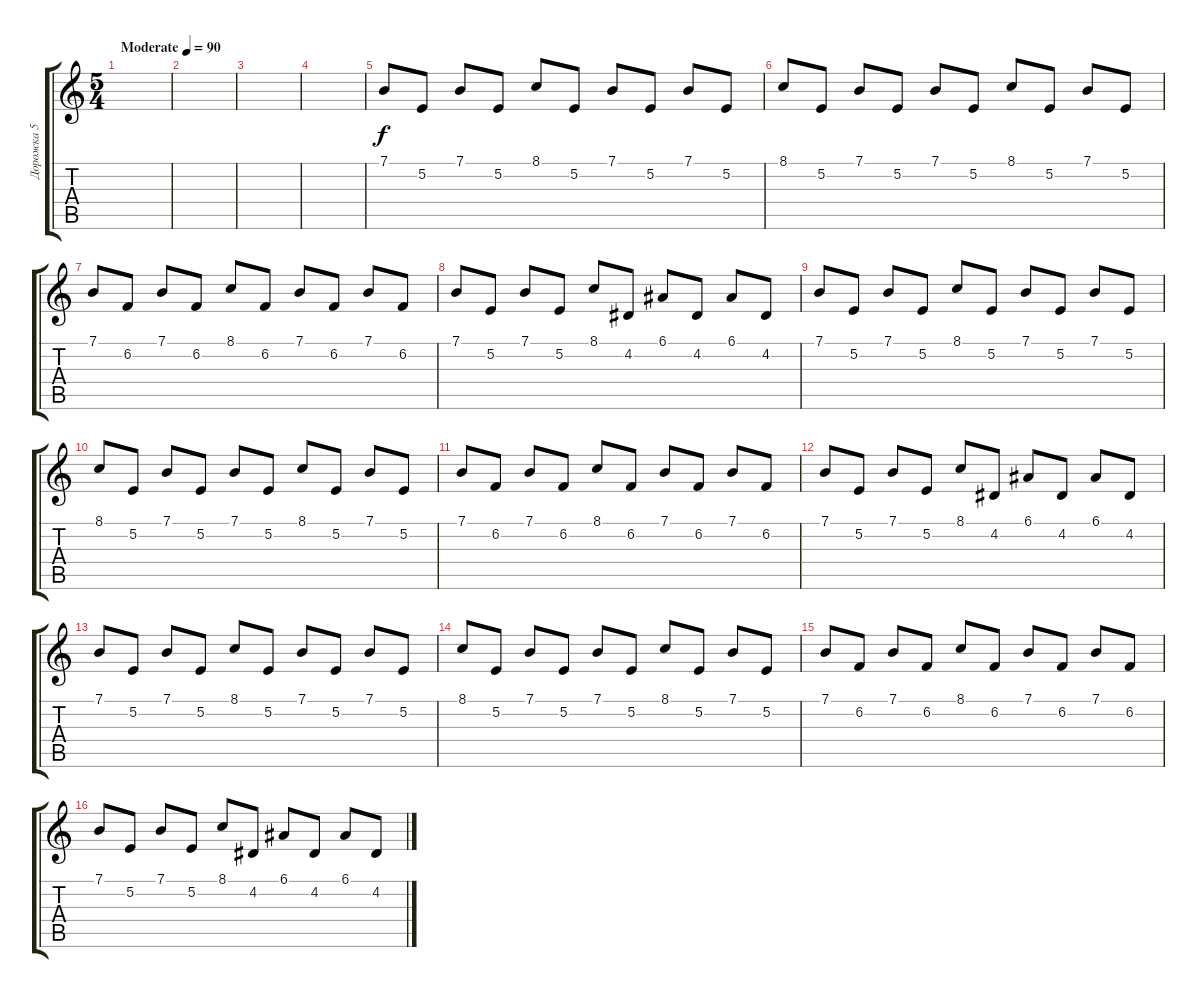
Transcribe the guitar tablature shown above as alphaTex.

\track ("Дорожка 5" "Дорожка 5") {instrument tremolostrings}
\staff {score tabs}
\tuning (E4 B3 G3 D3 A2 E2) {hide}
\ts (5 4)
\tempo (90 "Moderate")
\clef g2
\ks c
|
|
|
|
7.1.8 5.2.8 7.1.8 5.2.8 8.1.8 5.2.8 7.1.8 5.2.8 7.1.8 5.2.8 |
8.1.8 5.2.8 7.1.8 5.2.8 7.1.8 5.2.8 8.1.8 5.2.8 7.1.8 5.2.8 |
7.1.8 6.2.8 7.1.8 6.2.8 8.1.8 6.2.8 7.1.8 6.2.8 7.1.8 6.2.8 |
7.1.8 5.2.8 7.1.8 5.2.8 8.1.8 4.2.8 6.1.8 4.2.8 6.1.8 4.2.8 |
7.1.8 5.2.8 7.1.8 5.2.8 8.1.8 5.2.8 7.1.8 5.2.8 7.1.8 5.2.8 |
8.1.8 5.2.8 7.1.8 5.2.8 7.1.8 5.2.8 8.1.8 5.2.8 7.1.8 5.2.8 |
7.1.8 6.2.8 7.1.8 6.2.8 8.1.8 6.2.8 7.1.8 6.2.8 7.1.8 6.2.8 |
7.1.8 5.2.8 7.1.8 5.2.8 8.1.8 4.2.8 6.1.8 4.2.8 6.1.8 4.2.8 |
7.1.8 5.2.8 7.1.8 5.2.8 8.1.8 5.2.8 7.1.8 5.2.8 7.1.8 5.2.8 |
8.1.8 5.2.8 7.1.8 5.2.8 7.1.8 5.2.8 8.1.8 5.2.8 7.1.8 5.2.8 |
7.1.8 6.2.8 7.1.8 6.2.8 8.1.8 6.2.8 7.1.8 6.2.8 7.1.8 6.2.8 |
7.1.8 5.2.8 7.1.8 5.2.8 8.1.8 4.2.8 6.1.8 4.2.8 6.1.8 4.2.8
